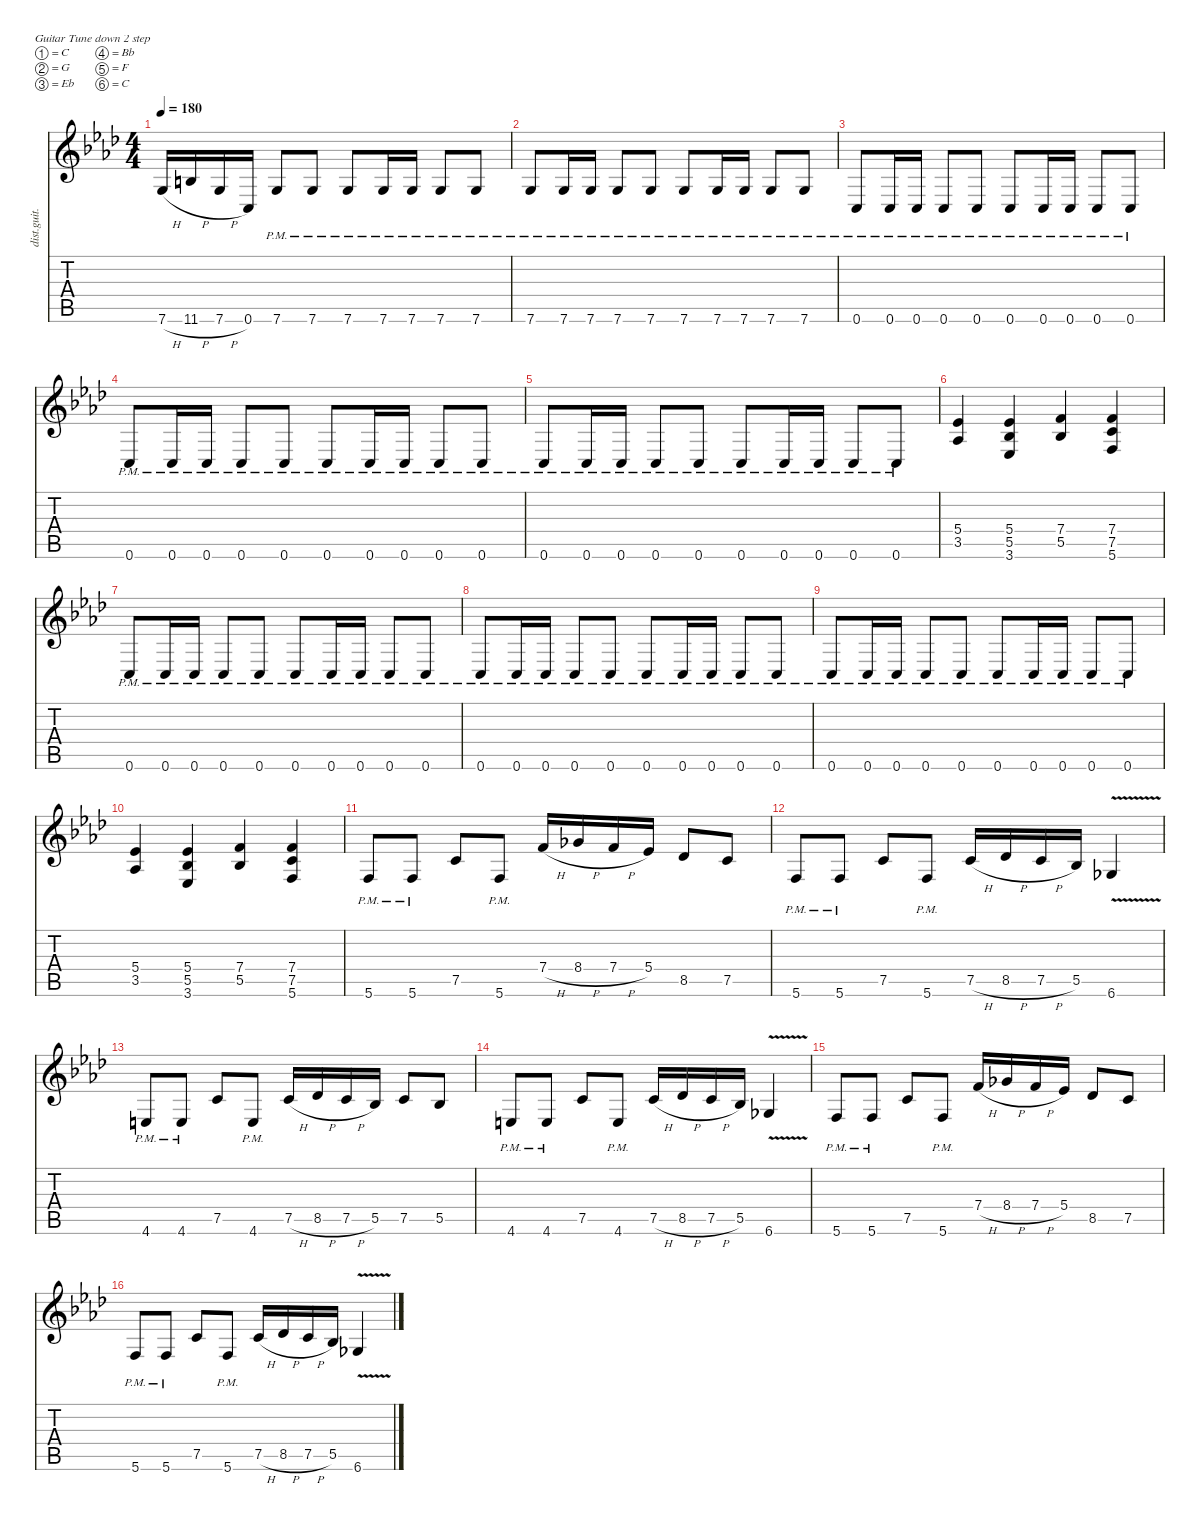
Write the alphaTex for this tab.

\defaultSystemsLayout 4
\hideDynamics
\bracketExtendMode nobrackets
\track ("Gtr.1 Double" "dist.guit.") {mute instrument distortionguitar}
\staff {score tabs}
\tuning (C4 G3 Eb3 Bb2 F2 C2)
\ts (4 4)
\tempo 180
\clef g2
\ks fminor
7.6{h acc forcenatural}.16{dy f beam Up} 11.6{h acc forcenatural}.16{beam Up} 7.6{h acc forcenatural}.16{beam Up} 0.6{acc forcenatural}.16{beam Up} 7.6{pm acc forcenatural}.8{beam Up} 7.6{pm acc forcenatural}.8{beam Up} 7.6{pm acc forcenatural}.8{beam Up} 7.6{pm acc forcenatural}.16{beam Up} 7.6{pm acc forcenatural}.16{beam Up} 7.6{pm acc forcenatural}.8{beam Up} 7.6{pm acc forcenatural}.8{beam Up} |
7.6{pm acc forcenatural}.8{beam Up} 7.6{pm acc forcenatural}.16{beam Up} 7.6{pm acc forcenatural}.16{beam Up} 7.6{pm acc forcenatural}.8{beam Up} 7.6{pm acc forcenatural}.8{beam Up} 7.6{pm acc forcenatural}.8{beam Up} 7.6{pm acc forcenatural}.16{beam Up} 7.6{pm acc forcenatural}.16{beam Up} 7.6{pm acc forcenatural}.8{beam Up} 7.6{pm acc forcenatural}.8{beam Up} |
0.6{pm acc forcenatural}.8{beam Up} 0.6{pm acc forcenatural}.16{beam Up} 0.6{pm acc forcenatural}.16{beam Up} 0.6{pm acc forcenatural}.8{beam Up} 0.6{pm acc forcenatural}.8{beam Up} 0.6{pm acc forcenatural}.8{beam Up} 0.6{pm acc forcenatural}.16{beam Up} 0.6{pm acc forcenatural}.16{beam Up} 0.6{pm acc forcenatural}.8{beam Up} 0.6{pm acc forcenatural}.8{beam Up} |
0.6{pm acc forcenatural}.8{beam Up} 0.6{pm acc forcenatural}.16{beam Up} 0.6{pm acc forcenatural}.16{beam Up} 0.6{pm acc forcenatural}.8{beam Up} 0.6{pm acc forcenatural}.8{beam Up} 0.6{pm acc forcenatural}.8{beam Up} 0.6{pm acc forcenatural}.16{beam Up} 0.6{pm acc forcenatural}.16{beam Up} 0.6{pm acc forcenatural}.8{beam Up} 0.6{pm acc forcenatural}.8{beam Up} |
0.6{pm acc forcenatural}.8{beam Up} 0.6{pm acc forcenatural}.16{beam Up} 0.6{pm acc forcenatural}.16{beam Up} 0.6{pm acc forcenatural}.8{beam Up} 0.6{pm acc forcenatural}.8{beam Up} 0.6{pm acc forcenatural}.8{beam Up} 0.6{pm acc forcenatural}.16{beam Up} 0.6{pm acc forcenatural}.16{beam Up} 0.6{pm acc forcenatural}.8{beam Up} 0.6{pm acc forcenatural}.8{beam Up} |
(5.4{acc b} 3.5{acc b}).4{beam Up} (5.4{acc b} 5.5{acc b} 3.6{acc b}).4{beam Up} (7.4{acc forcenatural} 5.5{acc b}).4{beam Up} (7.4{acc forcenatural} 7.5{acc forcenatural} 5.6{acc forcenatural}).4{beam Up} |
0.6{pm acc forcenatural}.8{beam Up} 0.6{pm acc forcenatural}.16{beam Up} 0.6{pm acc forcenatural}.16{beam Up} 0.6{pm acc forcenatural}.8{beam Up} 0.6{pm acc forcenatural}.8{beam Up} 0.6{pm acc forcenatural}.8{beam Up} 0.6{pm acc forcenatural}.16{beam Up} 0.6{pm acc forcenatural}.16{beam Up} 0.6{pm acc forcenatural}.8{beam Up} 0.6{pm acc forcenatural}.8{beam Up} |
0.6{pm acc forcenatural}.8{beam Up} 0.6{pm acc forcenatural}.16{beam Up} 0.6{pm acc forcenatural}.16{beam Up} 0.6{pm acc forcenatural}.8{beam Up} 0.6{pm acc forcenatural}.8{beam Up} 0.6{pm acc forcenatural}.8{beam Up} 0.6{pm acc forcenatural}.16{beam Up} 0.6{pm acc forcenatural}.16{beam Up} 0.6{pm acc forcenatural}.8{beam Up} 0.6{pm acc forcenatural}.8{beam Up} |
0.6{pm acc forcenatural}.8{beam Up} 0.6{pm acc forcenatural}.16{beam Up} 0.6{pm acc forcenatural}.16{beam Up} 0.6{pm acc forcenatural}.8{beam Up} 0.6{pm acc forcenatural}.8{beam Up} 0.6{pm acc forcenatural}.8{beam Up} 0.6{pm acc forcenatural}.16{beam Up} 0.6{pm acc forcenatural}.16{beam Up} 0.6{pm acc forcenatural}.8{beam Up} 0.6{pm acc forcenatural}.8{beam Up} |
(5.4{acc b} 3.5{acc b}).4{beam Up} (5.4{acc b} 5.5{acc b} 3.6{acc b}).4{beam Up} (7.4{acc forcenatural} 5.5{acc b}).4{beam Up} (7.4{acc forcenatural} 7.5{acc forcenatural} 5.6{acc forcenatural}).4{beam Up} |
5.6{pm acc forcenatural}.8{beam Up} 5.6{pm acc forcenatural}.8{beam Up} 7.5{acc forcenatural}.8{beam Up} 5.6{pm acc forcenatural}.8{beam Up} 7.4{h acc forcenatural}.16{beam Up} 8.4{h acc b}.16{beam Up} 7.4{h acc forcenatural}.16{beam Up} 5.4{acc b}.16{beam Up} 8.5{acc b}.8{beam Up} 7.5{acc forcenatural}.8{beam Up} |
5.6{pm acc forcenatural}.8{beam Up} 5.6{pm acc forcenatural}.8{beam Up} 7.5{acc forcenatural}.8{beam Up} 5.6{pm acc forcenatural}.8{beam Up} 7.5{h acc forcenatural}.16{beam Up} 8.5{h acc b}.16{beam Up} 7.5{h acc forcenatural}.16{beam Up} 5.5{acc b}.16{beam Up} 6.6{v acc b}.4{beam Up} |
4.6{pm acc forcenatural}.8{beam Up} 4.6{pm acc forcenatural}.8{beam Up} 7.5{acc forcenatural}.8{beam Up} 4.6{pm acc forcenatural}.8{beam Up} 7.5{h acc forcenatural}.16{beam Up} 8.5{h acc b}.16{beam Up} 7.5{h acc forcenatural}.16{beam Up} 5.5{acc b}.16{beam Up} 7.5{acc forcenatural}.8{beam Up} 5.5{acc b}.8{beam Up} |
4.6{pm acc forcenatural}.8{beam Up} 4.6{pm acc forcenatural}.8{beam Up} 7.5{acc forcenatural}.8{beam Up} 4.6{pm acc forcenatural}.8{beam Up} 7.5{h acc forcenatural}.16{beam Up} 8.5{h acc b}.16{beam Up} 7.5{h acc forcenatural}.16{beam Up} 5.5{acc b}.16{beam Up} 6.6{v acc b}.4{beam Up} |
5.6{pm acc forcenatural}.8{beam Up} 5.6{pm acc forcenatural}.8{beam Up} 7.5{acc forcenatural}.8{beam Up} 5.6{pm acc forcenatural}.8{beam Up} 7.4{h acc forcenatural}.16{beam Up} 8.4{h acc b}.16{beam Up} 7.4{h acc forcenatural}.16{beam Up} 5.4{acc b}.16{beam Up} 8.5{acc b}.8{beam Up} 7.5{acc forcenatural}.8{beam Up} |
5.6{pm acc forcenatural}.8{beam Up} 5.6{pm acc forcenatural}.8{beam Up} 7.5{acc forcenatural}.8{beam Up} 5.6{pm acc forcenatural}.8{beam Up} 7.5{h acc forcenatural}.16{beam Up} 8.5{h acc b}.16{beam Up} 7.5{h acc forcenatural}.16{beam Up} 5.5{acc b}.16{beam Up} 6.6{v acc b}.4{beam Up}
